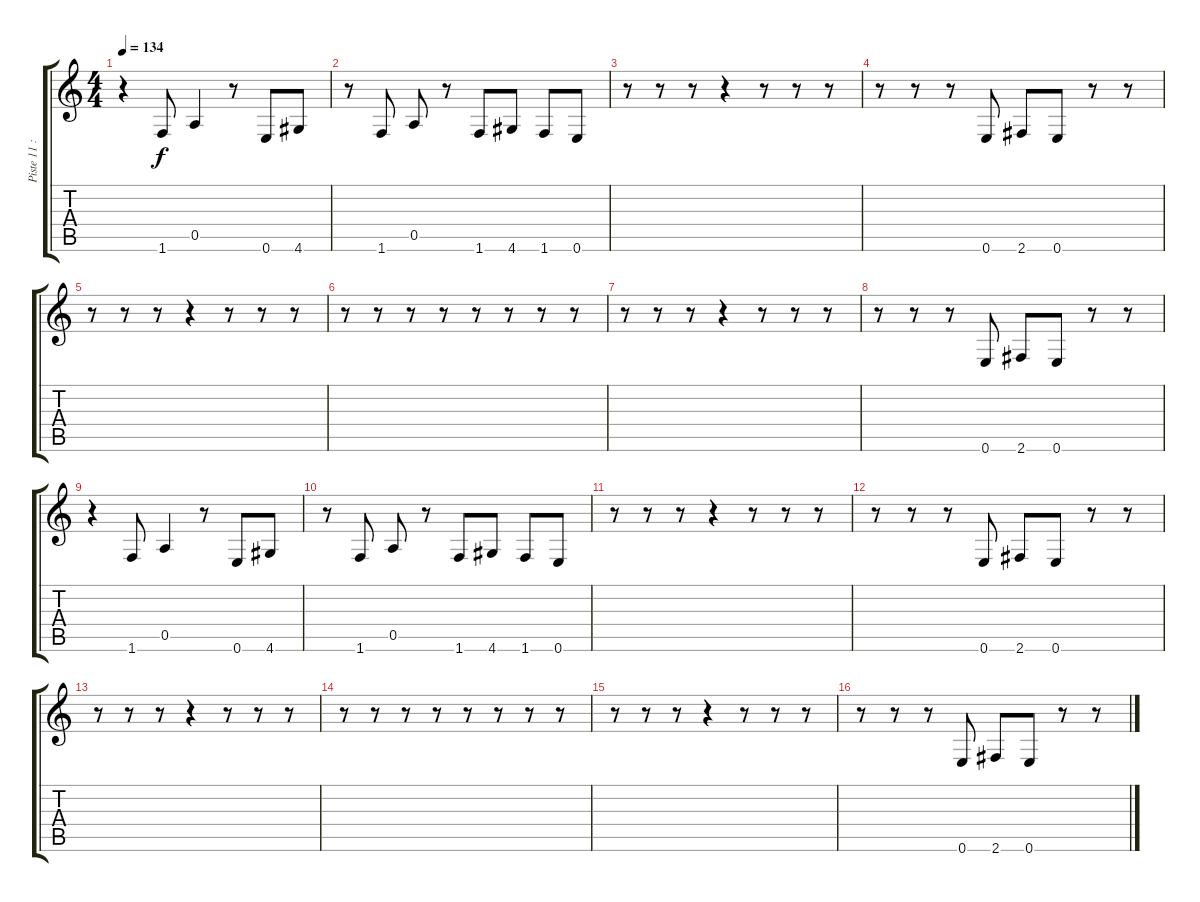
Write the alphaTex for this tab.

\track ("Piste 11 : non précisé" "Piste 11 :") {instrument electricbassfinger}
\staff {score tabs}
\tuning (E4 B3 G3 D3 A2 E2) {hide}
\ts (4 4)
\tempo 134
\clef g2
\ks c
r.4{dy f} 1.6.8 0.5.4 r.8 0.6.8 4.6.8 |
r.8 1.6.8 0.5.8 r.8 1.6.8 4.6.8 1.6.8 0.6.8 |
r.8 r.8 r.8 r.4 r.8 r.8 r.8 |
r.8 r.8 r.8 0.6.8 2.6.8 0.6.8 r.8 r.8 |
r.8 r.8 r.8 r.4 r.8 r.8 r.8 |
r.8 r.8 r.8 r.8 r.8 r.8 r.8 r.8 |
r.8 r.8 r.8 r.4 r.8 r.8 r.8 |
r.8 r.8 r.8 0.6.8 2.6.8 0.6.8 r.8 r.8 |
r.4 1.6.8 0.5.4 r.8 0.6.8 4.6.8 |
r.8 1.6.8 0.5.8 r.8 1.6.8 4.6.8 1.6.8 0.6.8 |
r.8 r.8 r.8 r.4 r.8 r.8 r.8 |
r.8 r.8 r.8 0.6.8 2.6.8 0.6.8 r.8 r.8 |
r.8 r.8 r.8 r.4 r.8 r.8 r.8 |
r.8 r.8 r.8 r.8 r.8 r.8 r.8 r.8 |
r.8 r.8 r.8 r.4 r.8 r.8 r.8 |
r.8 r.8 r.8 0.6.8 2.6.8 0.6.8 r.8 r.8
